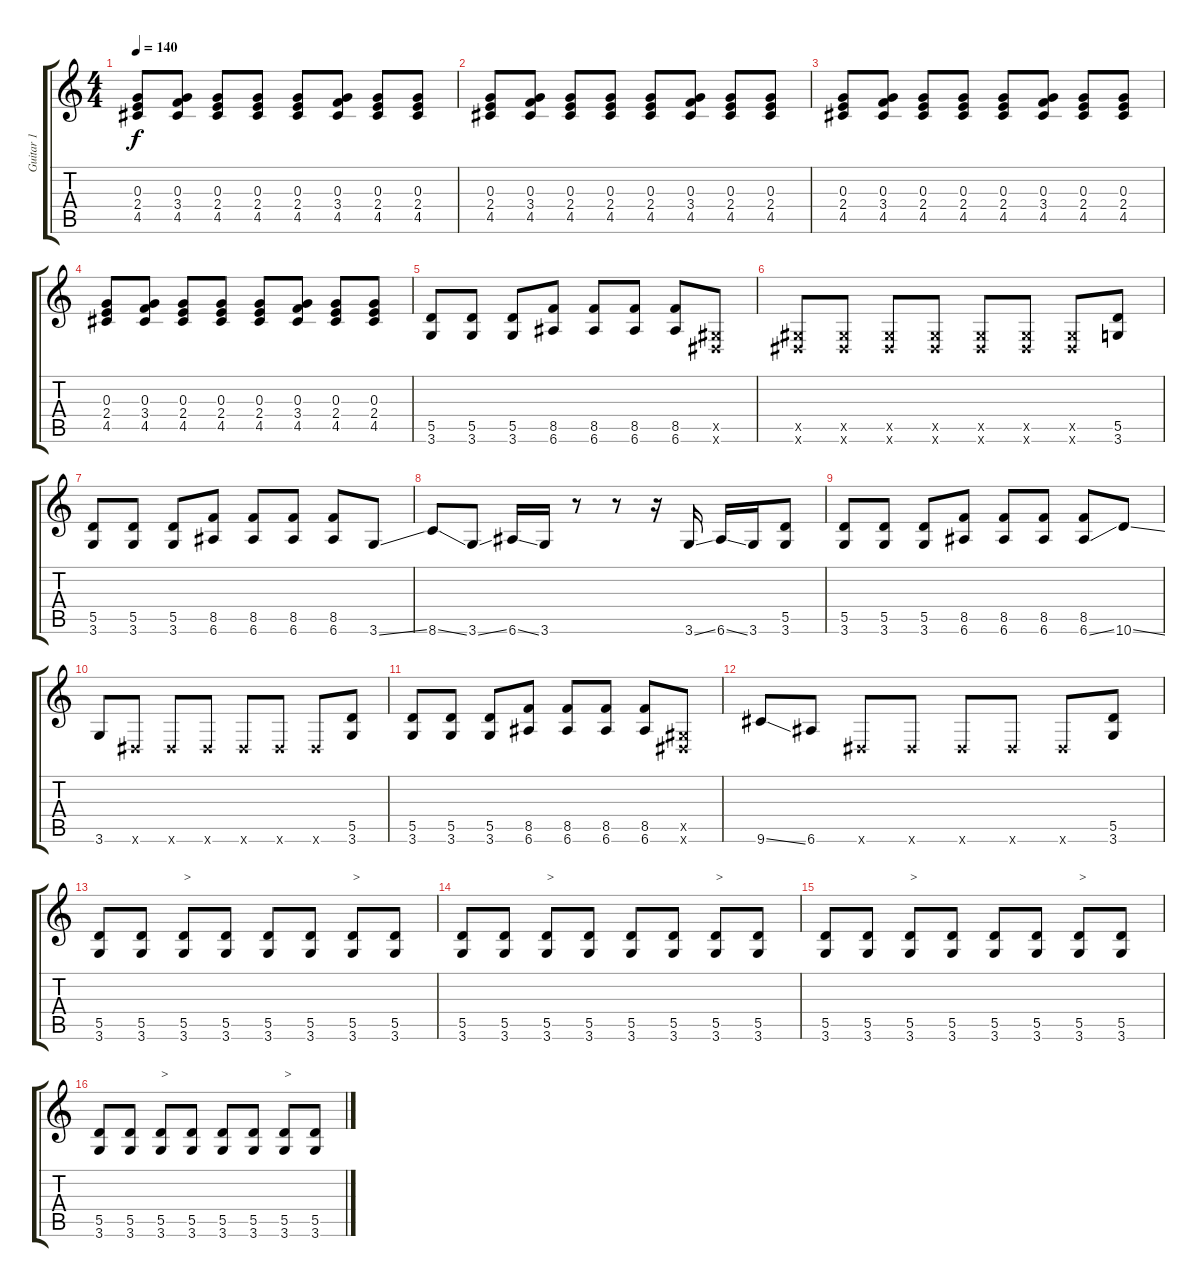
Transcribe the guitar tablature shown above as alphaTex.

\track ("Guitar 1" "Guitar 1") {instrument overdrivenguitar}
\staff {score tabs}
\tuning (E4 B3 G3 D3 A2 E2) {hide}
\ts (4 4)
\tempo 140
\clef g2
\ks c
(0.3 2.4 4.5).8{dy f instrument overdrivenguitar} (0.3 3.4 4.5).8 (0.3 2.4 4.5).8 (0.3 2.4 4.5).8 (0.3 2.4 4.5).8 (0.3 3.4 4.5).8 (0.3 2.4 4.5).8 (0.3 2.4 4.5).8 |
(0.3 2.4 4.5).8 (0.3 3.4 4.5).8 (0.3 2.4 4.5).8 (0.3 2.4 4.5).8 (0.3 2.4 4.5).8 (0.3 3.4 4.5).8 (0.3 2.4 4.5).8 (0.3 2.4 4.5).8 |
(0.3 2.4 4.5).8 (0.3 3.4 4.5).8 (0.3 2.4 4.5).8 (0.3 2.4 4.5).8 (0.3 2.4 4.5).8 (0.3 3.4 4.5).8 (0.3 2.4 4.5).8 (0.3 2.4 4.5).8 |
(0.3 2.4 4.5).8 (0.3 3.4 4.5).8 (0.3 2.4 4.5).8 (0.3 2.4 4.5).8 (0.3 2.4 4.5).8 (0.3 3.4 4.5).8 (0.3 2.4 4.5).8 (0.3 2.4 4.5).8 |
(5.5 3.6).8 (5.5 3.6).8 (5.5 3.6).8 (8.5 6.6).8 (8.5 6.6).8 (8.5 6.6).8 (8.5 6.6).8 (-1.5{x} -1.6{x}).8 |
(-1.5{x} -1.6{x}).8 (-1.5{x} -1.6{x}).8 (-1.5{x} -1.6{x}).8 (-1.5{x} -1.6{x}).8 (-1.5{x} -1.6{x}).8 (-1.5{x} -1.6{x}).8 (-1.5{x} -1.6{x}).8 (5.5 3.6).8 |
(5.5 3.6).8 (5.5 3.6).8 (5.5 3.6).8 (8.5 6.6).8 (8.5 6.6).8 (8.5 6.6).8 (8.5 6.6).8 3.6{ss}.8 |
8.6{ss}.8 3.6{ss}.8 6.6{ss}.16 3.6.16 r.8 r.8 r.16 3.6{ss}.16 6.6{ss}.16 3.6.16 (5.5 3.6).8 |
(5.5 3.6).8 (5.5 3.6).8 (5.5 3.6).8 (8.5 6.6).8 (8.5 6.6).8 (8.5 6.6).8 (8.5 6.6{ss}).8 10.6{ss}.8 |
3.6.8 -1.6{x}.8 -1.6{x}.8 -1.6{x}.8 -1.6{x}.8 -1.6{x}.8 -1.6{x}.8 (5.5 3.6).8 |
(5.5 3.6).8 (5.5 3.6).8 (5.5 3.6).8 (8.5 6.6).8 (8.5 6.6).8 (8.5 6.6).8 (8.5 6.6).8 (-1.5{x} -1.6{x}).8 |
9.6{ss}.8 6.6.8 -1.6{x}.8 -1.6{x}.8 -1.6{x}.8 -1.6{x}.8 -1.6{x}.8 (5.5 3.6).8 |
(5.5 3.6).8 (5.5 3.6).8 (5.5 3.6).8{txt ">"} (5.5 3.6).8 (5.5 3.6).8 (5.5 3.6).8 (5.5 3.6).8{txt ">"} (5.5 3.6).8 |
(5.5 3.6).8 (5.5 3.6).8 (5.5 3.6).8{txt ">"} (5.5 3.6).8 (5.5 3.6).8 (5.5 3.6).8 (5.5 3.6).8{txt ">"} (5.5 3.6).8 |
(5.5 3.6).8 (5.5 3.6).8 (5.5 3.6).8{txt ">"} (5.5 3.6).8 (5.5 3.6).8 (5.5 3.6).8 (5.5 3.6).8{txt ">"} (5.5 3.6).8 |
(5.5 3.6).8 (5.5 3.6).8 (5.5 3.6).8{txt ">"} (5.5 3.6).8 (5.5 3.6).8 (5.5 3.6).8 (5.5 3.6).8{txt ">"} (5.5 3.6).8
